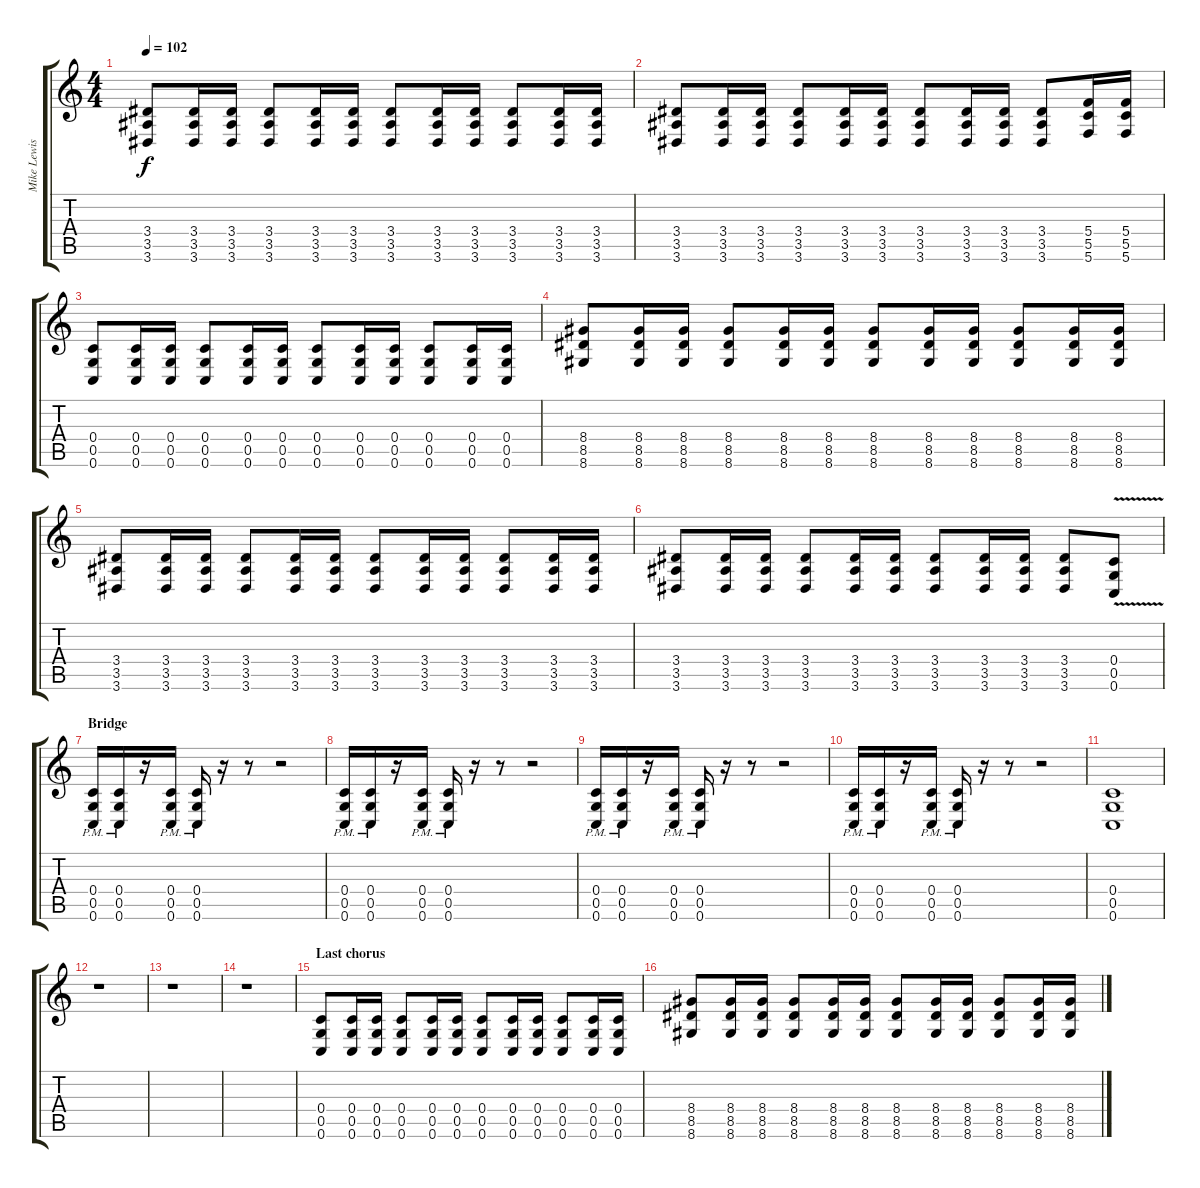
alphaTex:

\track ("Mike Lewis - Rythm Guitar" "Mike Lewis") {instrument distortionguitar}
\staff {score tabs}
\tuning (D4 A3 F3 C3 G2 C2) {hide}
\ts (4 4)
\tempo 102
\clef g2
\ks c
(3.4 3.5 3.6).8{dy f} (3.4 3.5 3.6).16 (3.4 3.5 3.6).16 (3.4 3.5 3.6).8 (3.4 3.5 3.6).16 (3.4 3.5 3.6).16 (3.4 3.5 3.6).8 (3.4 3.5 3.6).16 (3.4 3.5 3.6).16 (3.4 3.5 3.6).8 (3.4 3.5 3.6).16 (3.4 3.5 3.6).16 |
(3.4 3.5 3.6).8 (3.4 3.5 3.6).16 (3.4 3.5 3.6).16 (3.4 3.5 3.6).8 (3.4 3.5 3.6).16 (3.4 3.5 3.6).16 (3.4 3.5 3.6).8 (3.4 3.5 3.6).16 (3.4 3.5 3.6).16 (3.4 3.5 3.6).8 (5.4 5.5 5.6).16 (5.4 5.5 5.6).16 |
(0.4 0.5 0.6).8 (0.4 0.5 0.6).16 (0.4 0.5 0.6).16 (0.4 0.5 0.6).8 (0.4 0.5 0.6).16 (0.4 0.5 0.6).16 (0.4 0.5 0.6).8 (0.4 0.5 0.6).16 (0.4 0.5 0.6).16 (0.4 0.5 0.6).8 (0.4 0.5 0.6).16 (0.4 0.5 0.6).16 |
(8.4 8.5 8.6).8 (8.4 8.5 8.6).16 (8.4 8.5 8.6).16 (8.4 8.5 8.6).8 (8.4 8.5 8.6).16 (8.4 8.5 8.6).16 (8.4 8.5 8.6).8 (8.4 8.5 8.6).16 (8.4 8.5 8.6).16 (8.4 8.5 8.6).8 (8.4 8.5 8.6).16 (8.4 8.5 8.6).16 |
(3.4 3.5 3.6).8 (3.4 3.5 3.6).16 (3.4 3.5 3.6).16 (3.4 3.5 3.6).8 (3.4 3.5 3.6).16 (3.4 3.5 3.6).16 (3.4 3.5 3.6).8 (3.4 3.5 3.6).16 (3.4 3.5 3.6).16 (3.4 3.5 3.6).8 (3.4 3.5 3.6).16 (3.4 3.5 3.6).16 |
(3.4 3.5 3.6).8 (3.4 3.5 3.6).16 (3.4 3.5 3.6).16 (3.4 3.5 3.6).8 (3.4 3.5 3.6).16 (3.4 3.5 3.6).16 (3.4 3.5 3.6).8 (3.4 3.5 3.6).16 (3.4 3.5 3.6).16 (3.4 3.5 3.6).8 (0.4{v} 0.5{v} 0.6{v}).8 |
\section ("" "Bridge")
(0.4{pm} 0.5{pm} 0.6{pm}).16 (0.4{pm} 0.5{pm} 0.6{pm}).16 r.16 (0.4{pm} 0.5{pm} 0.6{pm}).16 (0.4{pm} 0.5{pm} 0.6{pm}).16 r.16 r.8 r.2 |
(0.4{pm} 0.5{pm} 0.6{pm}).16 (0.4{pm} 0.5{pm} 0.6{pm}).16 r.16 (0.4{pm} 0.5{pm} 0.6{pm}).16 (0.4{pm} 0.5{pm} 0.6{pm}).16 r.16 r.8 r.2 |
(0.4{pm} 0.5{pm} 0.6{pm}).16 (0.4{pm} 0.5{pm} 0.6{pm}).16 r.16 (0.4{pm} 0.5{pm} 0.6{pm}).16 (0.4{pm} 0.5{pm} 0.6{pm}).16 r.16 r.8 r.2 |
(0.4{pm} 0.5{pm} 0.6{pm}).16 (0.4{pm} 0.5{pm} 0.6{pm}).16 r.16 (0.4{pm} 0.5{pm} 0.6{pm}).16 (0.4{pm} 0.5{pm} 0.6{pm}).16 r.16 r.8 r.2 |
(0.4 0.5 0.6).1 |
r.1 |
r.1 |
r.1 |
\section ("" "Last chorus")
(0.4 0.5 0.6).8 (0.4 0.5 0.6).16 (0.4 0.5 0.6).16 (0.4 0.5 0.6).8 (0.4 0.5 0.6).16 (0.4 0.5 0.6).16 (0.4 0.5 0.6).8 (0.4 0.5 0.6).16 (0.4 0.5 0.6).16 (0.4 0.5 0.6).8 (0.4 0.5 0.6).16 (0.4 0.5 0.6).16 |
(8.4 8.5 8.6).8 (8.4 8.5 8.6).16 (8.4 8.5 8.6).16 (8.4 8.5 8.6).8 (8.4 8.5 8.6).16 (8.4 8.5 8.6).16 (8.4 8.5 8.6).8 (8.4 8.5 8.6).16 (8.4 8.5 8.6).16 (8.4 8.5 8.6).8 (8.4 8.5 8.6).16 (8.4 8.5 8.6).16
